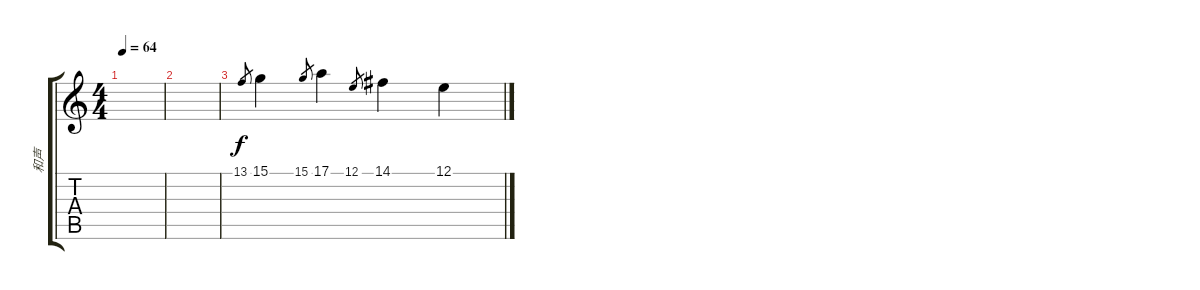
\track ("和声" "和声") {instrument synthvoice}
\staff {score tabs}
\tuning (E4 B3 G3 D3 A2 E2) {hide}
\ts (4 4)
\tempo 64
\clef g2
\ks c
|
|
13.1.8{gr} 15.1.4 15.1.8{gr} 17.1.4 12.1.8{gr} 14.1.4 12.1.4
